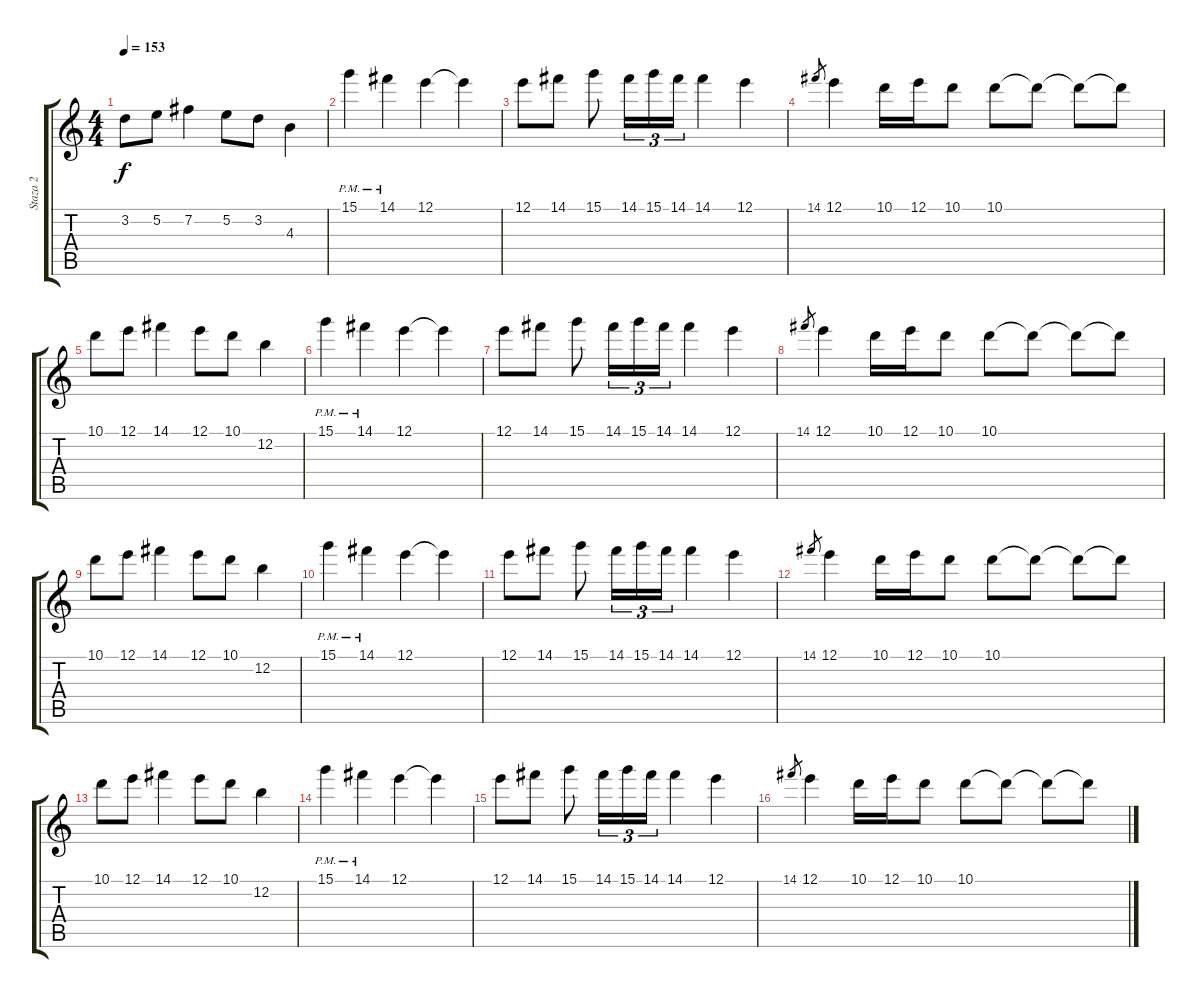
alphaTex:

\track ("Staza 2" "Staza 2") {instrument distortionguitar}
\staff {score tabs}
\tuning (E4 B3 G3 D3 A2 E2) {hide}
\ts (4 4)
\tempo 153
\clef g2
\ks c
3.2.8{dy f} 5.2.8 7.2.4 5.2.8 3.2.8 4.3.4 |
15.1{pm}.4{volume 10 instrument flute} 14.1{pm}.4 12.1.4 12.1{t}.4 |
12.1.8 14.1.8 15.1.8 14.1.16{tu (3 2)} 15.1.16{tu (3 2)} 14.1.16{tu (3 2)} 14.1.4 12.1.4 |
14.1.8{gr} 12.1.4 10.1.16 12.1.16 10.1.8 10.1.8 10.1{t}.8 10.1{t}.8 10.1{t}.8 |
10.1.8 12.1.8 14.1.4 12.1.8 10.1.8 12.2.4 |
15.1{pm}.4{volume 8} 14.1{pm}.4 12.1.4 12.1{t}.4 |
12.1.8 14.1.8 15.1.8 14.1.16{tu (3 2)} 15.1.16{tu (3 2)} 14.1.16{tu (3 2)} 14.1.4 12.1.4 |
14.1.8{gr} 12.1.4 10.1.16 12.1.16 10.1.8 10.1.8 10.1{t}.8 10.1{t}.8 10.1{t}.8 |
10.1.8 12.1.8 14.1.4 12.1.8 10.1.8 12.2.4 |
15.1{pm}.4{volume 5} 14.1{pm}.4 12.1.4 12.1{t}.4 |
12.1.8 14.1.8 15.1.8 14.1.16{tu (3 2)} 15.1.16{tu (3 2)} 14.1.16{tu (3 2)} 14.1.4 12.1.4 |
14.1.8{gr} 12.1.4 10.1.16 12.1.16 10.1.8 10.1.8 10.1{t}.8 10.1{t}.8 10.1{t}.8 |
10.1.8 12.1.8 14.1.4 12.1.8 10.1.8 12.2.4 |
15.1{pm}.4{volume 1} 14.1{pm}.4 12.1.4 12.1{t}.4 |
12.1.8 14.1.8 15.1.8 14.1.16{tu (3 2)} 15.1.16{tu (3 2)} 14.1.16{tu (3 2)} 14.1.4 12.1.4 |
14.1.8{gr} 12.1.4 10.1.16 12.1.16 10.1.8 10.1.8 10.1{t}.8 10.1{t}.8 10.1{t}.8
